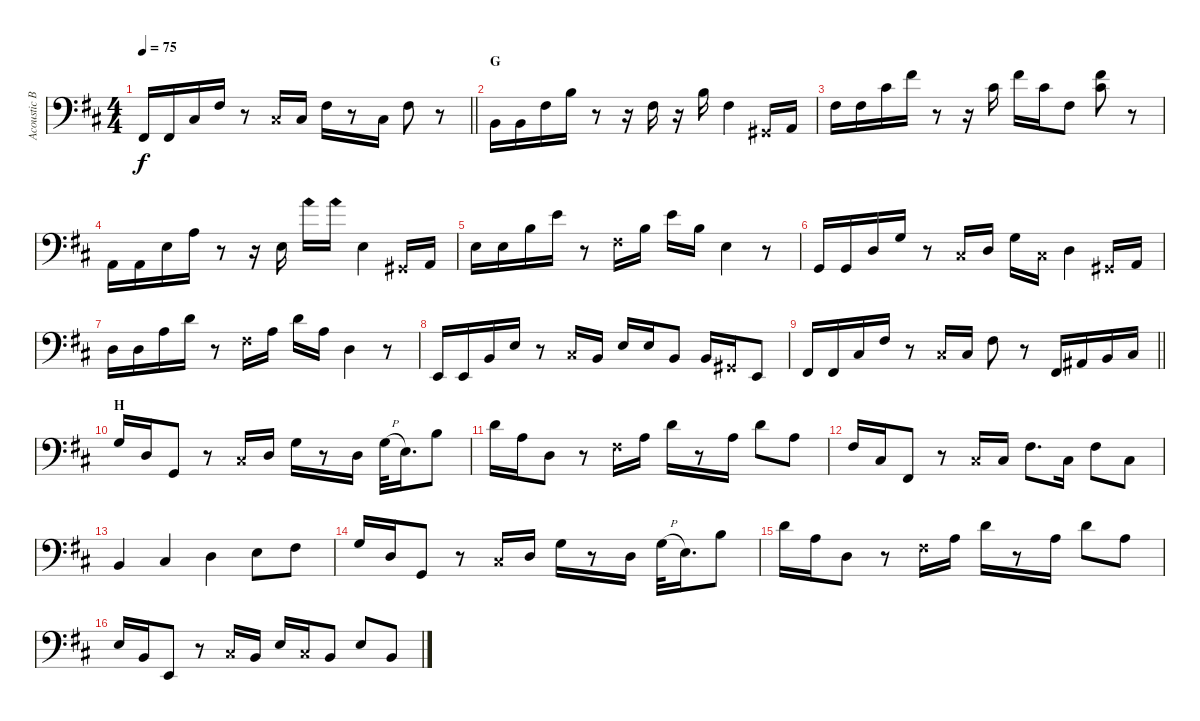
\track ("Acoustic Bass" "Acoustic B") {instrument electricbassfinger}
\staff {score}
\tuning (G2 D2 A1 E1) {hide}
\ts (4 4)
\tempo 75
\clef f4
\barLineRight lightlight
\ks d
2.4.16{dy f} 2.4.16 4.3.16 4.2.16 r.8 -1.2{x}.16 4.3.16 4.2.16 r.8 4.3.16 4.2.8 r.8 |
\section ("" "G")
7.4.16 7.4.16 9.3.16 9.2.16 r.8 r.16 9.3.16 r.16 9.2.16 9.3.4 -1.3{x}.16 0.3.16 |
9.3.16 9.3.16 11.2.16 11.1.16 r.8 r.16 11.2.16 11.1.16 11.2.16 9.3.8 (11.1 11.2).8 r.8 |
5.4.16 5.4.16 7.3.16 7.2.16 r.8 r.16 7.3.16 7.2{nh}.16 7.2{nh}.16 7.3.4 -1.3{x}.16 0.3.16 |
7.3.16 7.3.16 9.2.16 9.1.16 r.8 -1.1{x}.16 9.2.16 9.1.16 9.2.16 7.3.4 r.8 |
3.4.16 3.4.16 5.3.16 5.2.16 r.8 -1.2{x}.16 5.3.16 5.2.16 -1.2{x}.16 5.3.4 -1.3{x}.16 0.3.16 |
5.3.16 5.3.16 7.2.16 7.1.16 r.8 -1.1{x}.16 7.2.16 7.1.16 7.2.16 5.3.4 r.8 |
0.4.16 0.4.16 2.3.16 2.2.16 r.8 -1.2{x}.16 2.3.16 2.2.16 2.2.16 2.3.8 2.3.16 -1.3{x}.16 0.4.8 |
\barLineRight lightlight
2.4.16 2.4.16 4.3.16 4.2.16 r.8 -1.2{x}.16 4.3.16 4.2.8 r.8 2.4.16 1.3.16 2.3.16 4.3.16 |
\section ("" "H")
5.2.16 5.3.16 3.4.8 r.8 -1.2{x}.16 5.3.16 5.2.16 r.8 5.3.16 5.2{h}.32 2.2.16{d} 4.1.8 |
7.1.16 7.2.16 5.3.8 r.8 -1.1{x}.16 7.2.16 7.1.16 r.8 7.2.16 7.1.8 7.2.8 |
4.2.16 4.3.16 2.4.8 r.8 -1.2{x}.16 4.3.16 4.2.8{d} 4.3.16 4.2.8 4.3.8 |
2.3.4 4.3.4 5.3.4 2.2.8 4.2.8 |
5.2.16 5.3.16 3.4.8 r.8 -1.2{x}.16 5.3.16 5.2.16 r.8 5.3.16 5.2{h}.32 2.2.16{d} 4.1.8 |
7.1.16 7.2.16 5.3.8 r.8 -1.1{x}.16 7.2.16 7.1.16 r.8 7.2.16 7.1.8 7.2.8 |
2.2.16 2.3.16 0.4.8 r.8 -1.2{x}.16 2.3.16 2.2.16 -1.2{x}.16 2.3.8 2.2.8 2.3.8
